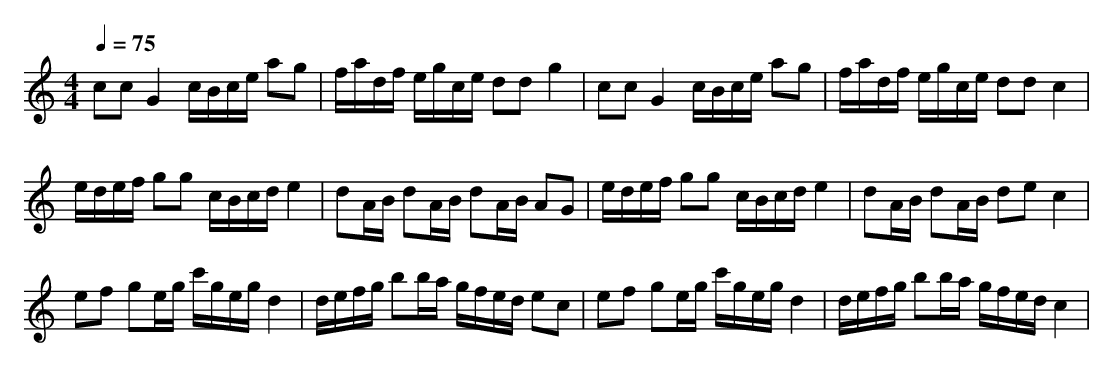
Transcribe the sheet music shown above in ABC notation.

X:1
T:
M: 4/4
L: 1/8
Q:1/4=75
K:C % 0 sharps
cc G2 c/2B/2c/2e/2 ag|f/2a/2d/2f/2 e/2g/2c/2e/2 dd g2|cc G2 c/2B/2c/2e/2 ag|f/2a/2d/2f/2 e/2g/2c/2e/2 dd c2|
e/2d/2e/2f/2 gg c/2B/2c/2d/2 e2|dA/2B/2 dA/2B/2 dA/2B/2 AG|e/2d/2e/2f/2 gg c/2B/2c/2d/2 e2|dA/2B/2 dA/2B/2 de c2|
ef ge/2g/2 c'/2g/2e/2g/2 d2|d/2e/2f/2g/2 bb/2a/2 g/2f/2e/2d/2 ec|ef ge/2g/2 c'/2g/2e/2g/2 d2|d/2e/2f/2g/2 bb/2a/2 g/2f/2e/2d/2 c2|
